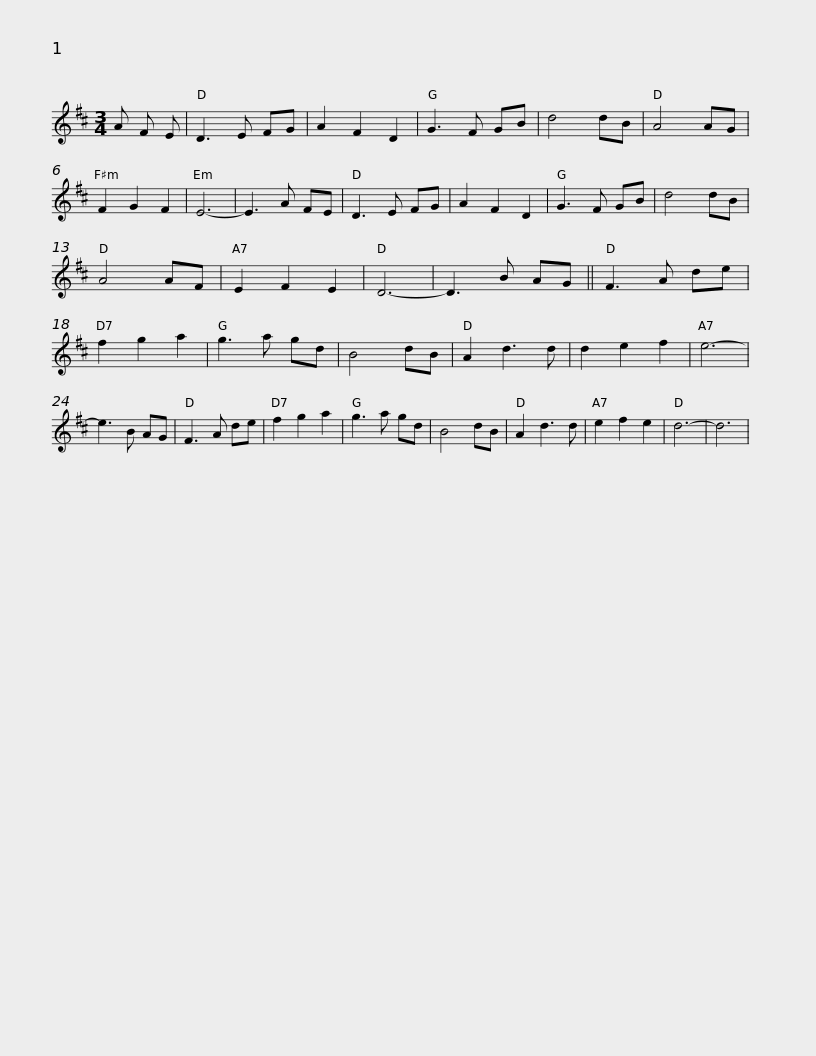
X:1
L:1/8
M:3/4
I:linebreak $
K:D
V:1 treble
V:1
 A F E | D3 E FG | A2 F2 D2 | G3 F GB | d4 dB | %5
 A4 AG | F2 G2 F2 | E6- | E3 A FE | D3 E FG |$ %10
 A2 F2 D2 | G3 F GB | d4 dB | A4 AF | E2 F2 E2 | %15
 D6- | D3 B AG || F3 A de | f2 g2 a2 | g3 a gd | %20
 B4 dB |$ A2 d3 d | d2 e2 f2 | e6- | e3 B AG | %25
 F3 A de | f2 g2 a2 | g3 a gd | B4 dB | A2 d3 d | %30
 e2 f2 e2 | d6- | d6 | %33
